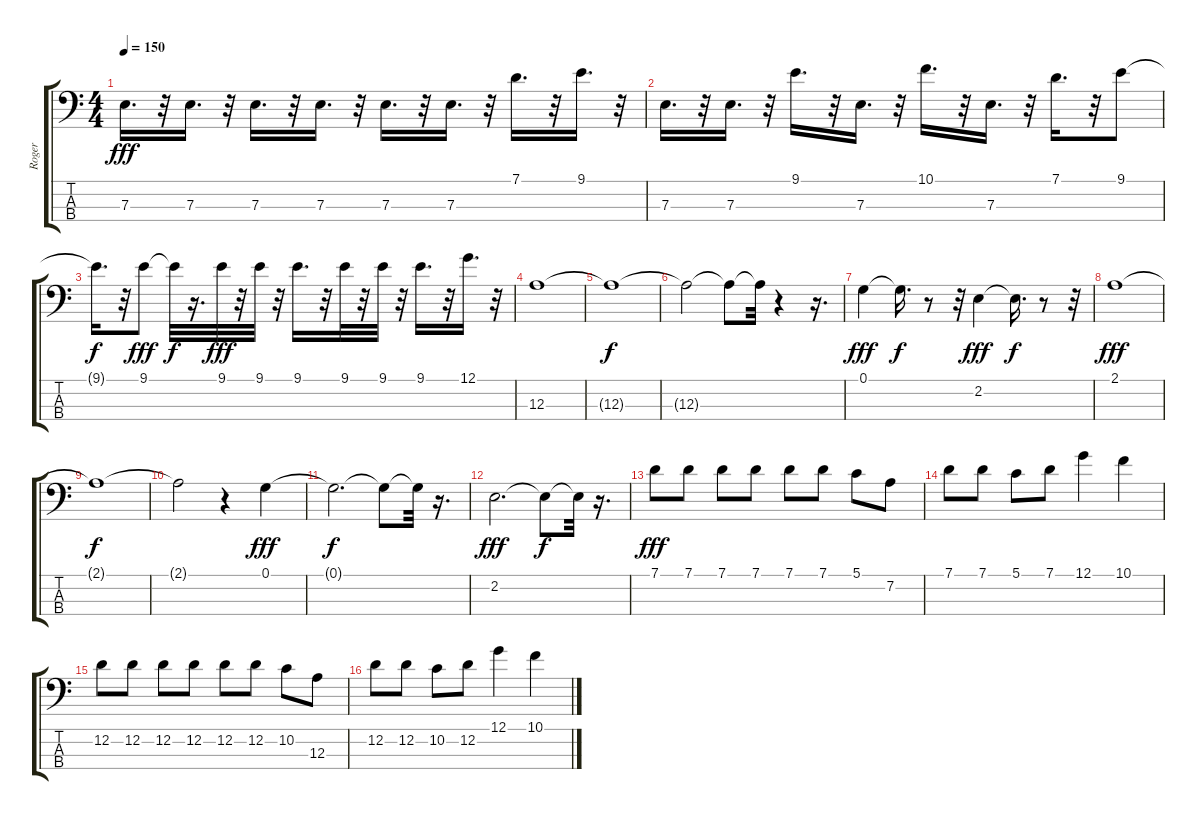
\track ("Roger" "Roger") {instrument electricbasspick}
\staff {score tabs}
\tuning (G2 D2 A1 E1) {hide}
\ts (4 4)
\tempo 150
\clef f4
\ks c
7.3.16{d dy fff} r.32 7.3.16{d} r.32 7.3.16{d} r.32 7.3.16{d} r.32 7.3.16{d} r.32 7.3.16{d} r.32 7.1.16{d} r.32 9.1.16{d} r.32 |
7.3.16{d} r.32 7.3.16{d} r.32 9.1.16{d} r.32 7.3.16{d} r.32 10.1.16{d} r.32 7.3.16{d} r.32 7.1.16{d} r.32 9.1.8 |
9.1{t}.16{d dy f} r.32 9.1.8{dy fff} 9.1{t}.32{dy f} r.16{d} 9.1.32{dy fff} r.32 9.1.32 r.32 9.1.16{d} r.32 9.1.32 r.32 9.1.32 r.32 9.1.16{d} r.32 12.1.16{d} r.32 |
12.3.1 |
12.3{t}.1{dy f} |
12.3{t}.2 12.3{t}.8 12.3{t}.32 r.4 r.16{d} |
0.1.4{dy fff} 0.1{t}.16{d dy f} r.8 r.32 2.2.4{dy fff} 2.2{t}.16{d dy f} r.8 r.32 |
2.1.1{dy fff} |
2.1{t}.1{dy f} |
2.1{t}.2 r.4 0.1.4{dy fff} |
0.1{t}.2{d dy f} 0.1{t}.8 0.1{t}.32 r.16{d} |
2.2.2{d dy fff} 2.2{t}.8{dy f} 2.2{t}.32 r.16{d} |
7.1.8{dy fff} 7.1.8 7.1.8 7.1.8 7.1.8 7.1.8 5.1.8 7.2.8 |
7.1.8 7.1.8 5.1.8 7.1.8 12.1.4 10.1.4 |
12.2.8 12.2.8 12.2.8 12.2.8 12.2.8 12.2.8 10.2.8 12.3.8 |
12.2.8 12.2.8 10.2.8 12.2.8 12.1.4 10.1.4
